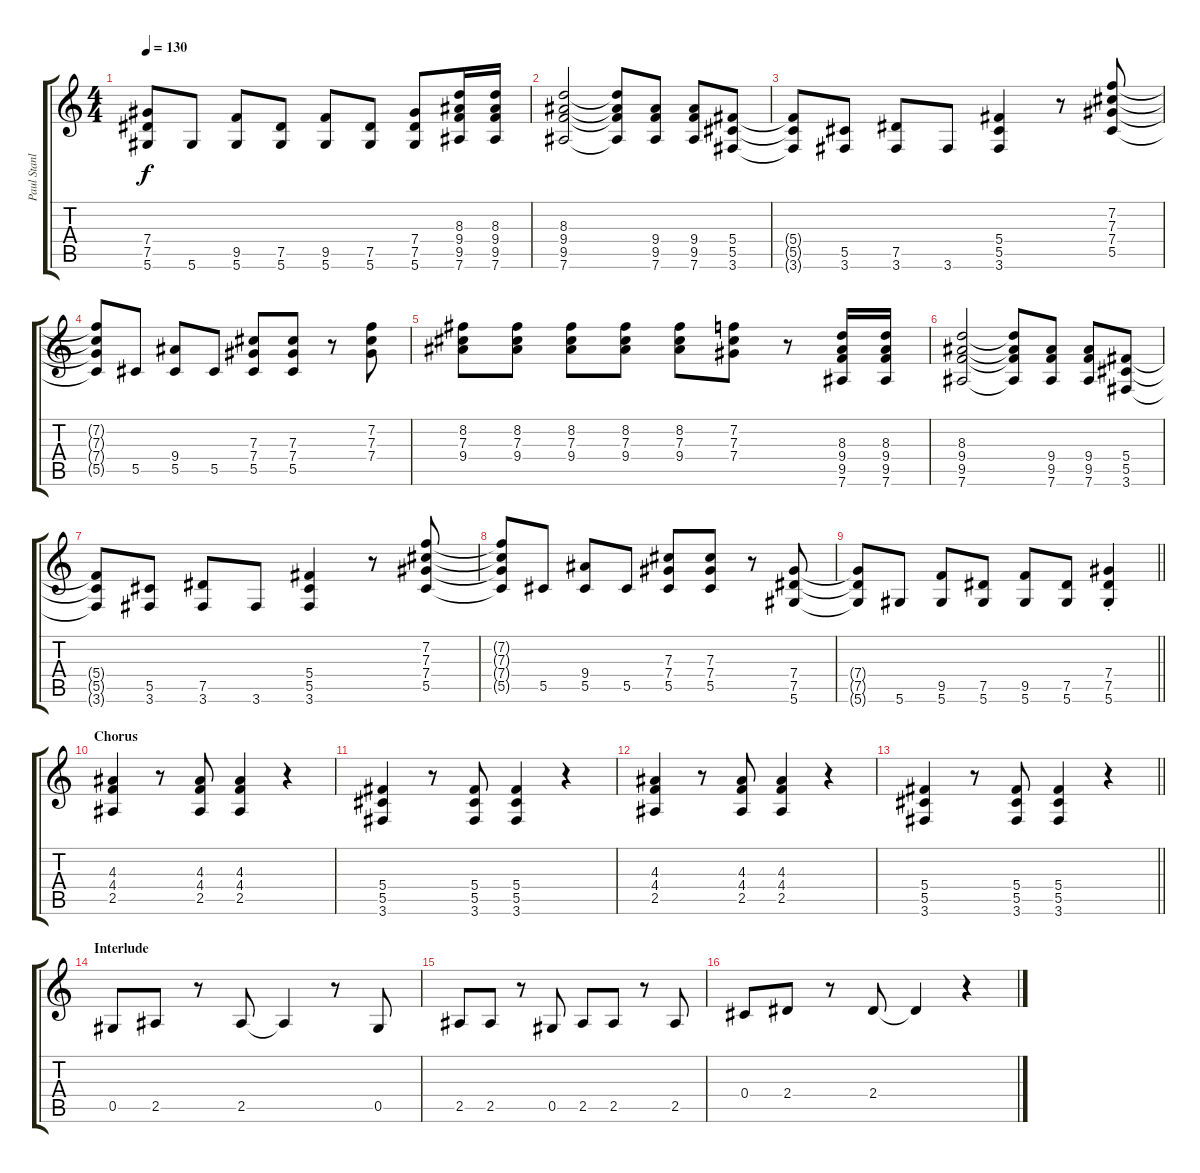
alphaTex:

\track ("Paul Stanley" "Paul Stanl") {instrument distortionguitar}
\staff {score tabs}
\tuning (Eb4 Bb3 Gb3 Db3 Ab2 Eb2) {hide}
\ts (4 4)
\tempo 130
\clef g2
\ks c
(7.4{t} 7.5{t} 5.6{t}).8{dy f} 5.6.8 (9.5 5.6).8 (7.5 5.6).8 (9.5 5.6).8 (7.5 5.6).8 (7.4 7.5 5.6).8 (8.3 9.4 9.5 7.6).16 (8.3 9.4 9.5 7.6).16 |
(8.3 9.4 9.5 7.6).2 (8.3{t} 9.4{t} 9.5{t} 7.6{t}).8 (9.4 9.5 7.6).8 (9.4 9.5 7.6).8 (5.4 5.5 3.6).8 |
(5.4{t} 5.5{t} 3.6{t}).8 (5.5 3.6).8 (7.5 3.6).8 3.6.8 (5.4 5.5 3.6).4 r.8 (7.2 7.3 7.4 5.5).8 |
(7.2{t} 7.3{t} 7.4{t} 5.5{t}).8 5.5.8 (9.4 5.5).8 5.5.8 (7.3 7.4 5.5).8 (7.3 7.4 5.5).8 r.8 (7.2 7.3 7.4).8 |
(8.2 7.3 9.4).8 (8.2 7.3 9.4).8 (8.2 7.3 9.4).8 (8.2 7.3 9.4).8 (8.2 7.3 9.4).8 (7.2 7.3 7.4).8 r.8 (8.3 9.4 9.5 7.6).16 (8.3 9.4 9.5 7.6).16 |
(8.3 9.4 9.5 7.6).2 (8.3{t} 9.4{t} 9.5{t} 7.6{t}).8 (9.4 9.5 7.6).8 (9.4 9.5 7.6).8 (5.4 5.5 3.6).8 |
(5.4{t} 5.5{t} 3.6{t}).8 (5.5 3.6).8 (7.5 3.6).8 3.6.8 (5.4 5.5 3.6).4 r.8 (7.2 7.3 7.4 5.5).8 |
(7.2{t} 7.3{t} 7.4{t} 5.5{t}).8 5.5.8 (9.4 5.5).8 5.5.8 (7.3 7.4 5.5).8 (7.3 7.4 5.5).8 r.8 (7.4 7.5 5.6).8 |
\barLineRight lightlight
(7.4{t} 7.5{t} 5.6{t}).8 5.6.8 (9.5 5.6).8 (7.5 5.6).8 (9.5 5.6).8 (7.5 5.6).8 (7.4{st} 7.5{st} 5.6{st}).4 |
\section ("" "Chorus")
(4.3 4.4 2.5).4 r.8 (4.3 4.4 2.5).8 (4.3 4.4 2.5).4 r.4 |
(5.4 5.5 3.6).4 r.8 (5.4 5.5 3.6).8 (5.4 5.5 3.6).4 r.4 |
(4.3 4.4 2.5).4 r.8 (4.3 4.4 2.5).8 (4.3 4.4 2.5).4 r.4 |
\barLineRight lightlight
(5.4 5.5 3.6).4 r.8 (5.4 5.5 3.6).8 (5.4 5.5 3.6).4 r.4 |
\section ("" "Interlude")
0.5.8 2.5.8 r.8 2.5.8 2.5{t}.4 r.8 0.5.8 |
2.5.8 2.5.8 r.8 0.5.8 2.5.8 2.5.8 r.8 2.5.8 |
0.4.8 2.4.8 r.8 2.4.8 2.4{t}.4 r.4
